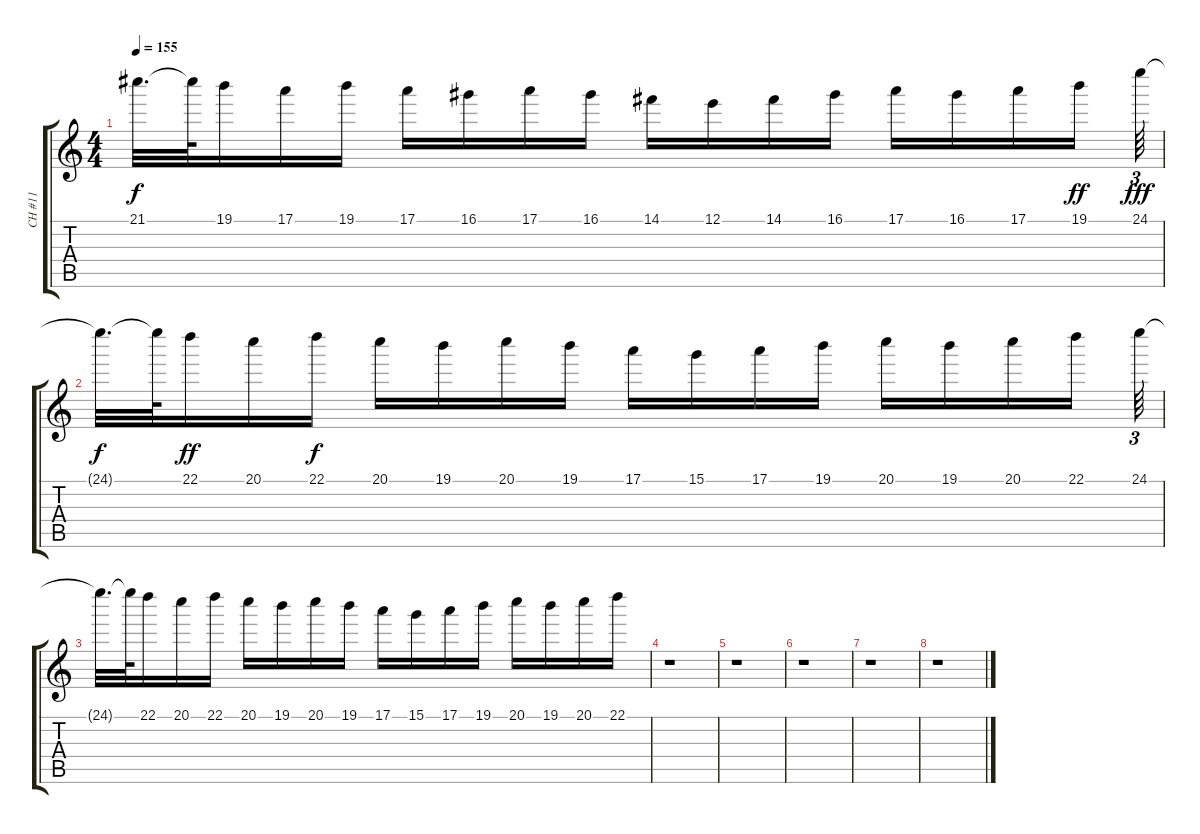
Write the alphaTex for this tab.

\track ("CH #11" "CH #11") {instrument acousticguitarnylon}
\staff {score tabs}
\tuning (E4 B3 G3 D3 A2 E2) {hide}
\ts (4 4)
\tempo 155
\clef g2
\ks c
21.1{t}.32{d dy f} 21.1{t}.64 19.1.16 17.1.16 19.1.16 17.1.16 16.1.16 17.1.16 16.1.16 14.1.16 12.1.16 14.1.16 16.1.16 17.1.16 16.1.16 17.1.16 19.1.16{dy ff} 24.1.64{tu (3 2) dy fff} |
24.1{t}.32{d dy f} 24.1{t}.64 22.1.16{dy ff} 20.1.16 22.1.16{dy f} 20.1.16 19.1.16 20.1.16 19.1.16 17.1.16 15.1.16 17.1.16 19.1.16 20.1.16 19.1.16 20.1.16 22.1.16 24.1.64{tu (3 2)} |
24.1{t}.32{d} 24.1{t}.64 22.1.16 20.1.16 22.1.16 20.1.16 19.1.16 20.1.16 19.1.16 17.1.16 15.1.16 17.1.16 19.1.16 20.1.16 19.1.16 20.1.16 22.1.16 |
r.1 |
r.1 |
r.1 |
r.1 |
r.1
